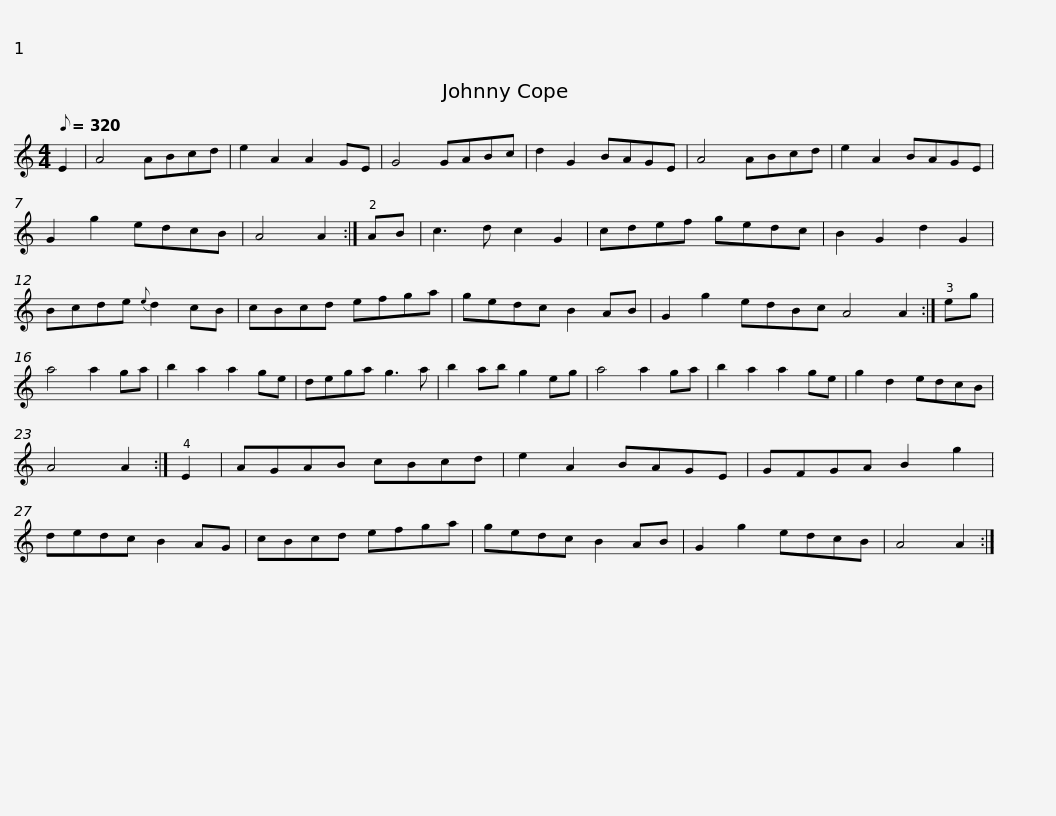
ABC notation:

X:1
L:1/8
Q:1/8=320
M:4/4
I:linebreak $
K:C
V:1 treble
V:1
 E2 | A4 ABcd | e2 A2 A2 GE | G4 GABc | d2 G2 BAGE | %5
 A4 ABcd | e2 A2 BAGE | G2 g2 edcB | A4 A2 :|$ AB | %10
 c3 d c2 G2 | cdef gedc | B2 G2 d2 G2 | Bcde{e} d2 cB | cBcd efga | %15
 gedc B2 AB |$ G2 g2 edBc A4 A2 :| eg | a4 a2 ga | b2 a2 a2 ge | %20
 dega g3 a | b2 ab g2 eg | a4 a2 ga |$ b2 a2 a2 ge | g2 d2 edcB | %25
 A4 A2 :| E2 | AGAB cBcd | e2 A2 BAGE | GFGA B2 g2 | %30
 dedc B2 AG |$ cBcd efga | gedc B2 AB | G2 g2 edcB | A4 A2 :| %35
